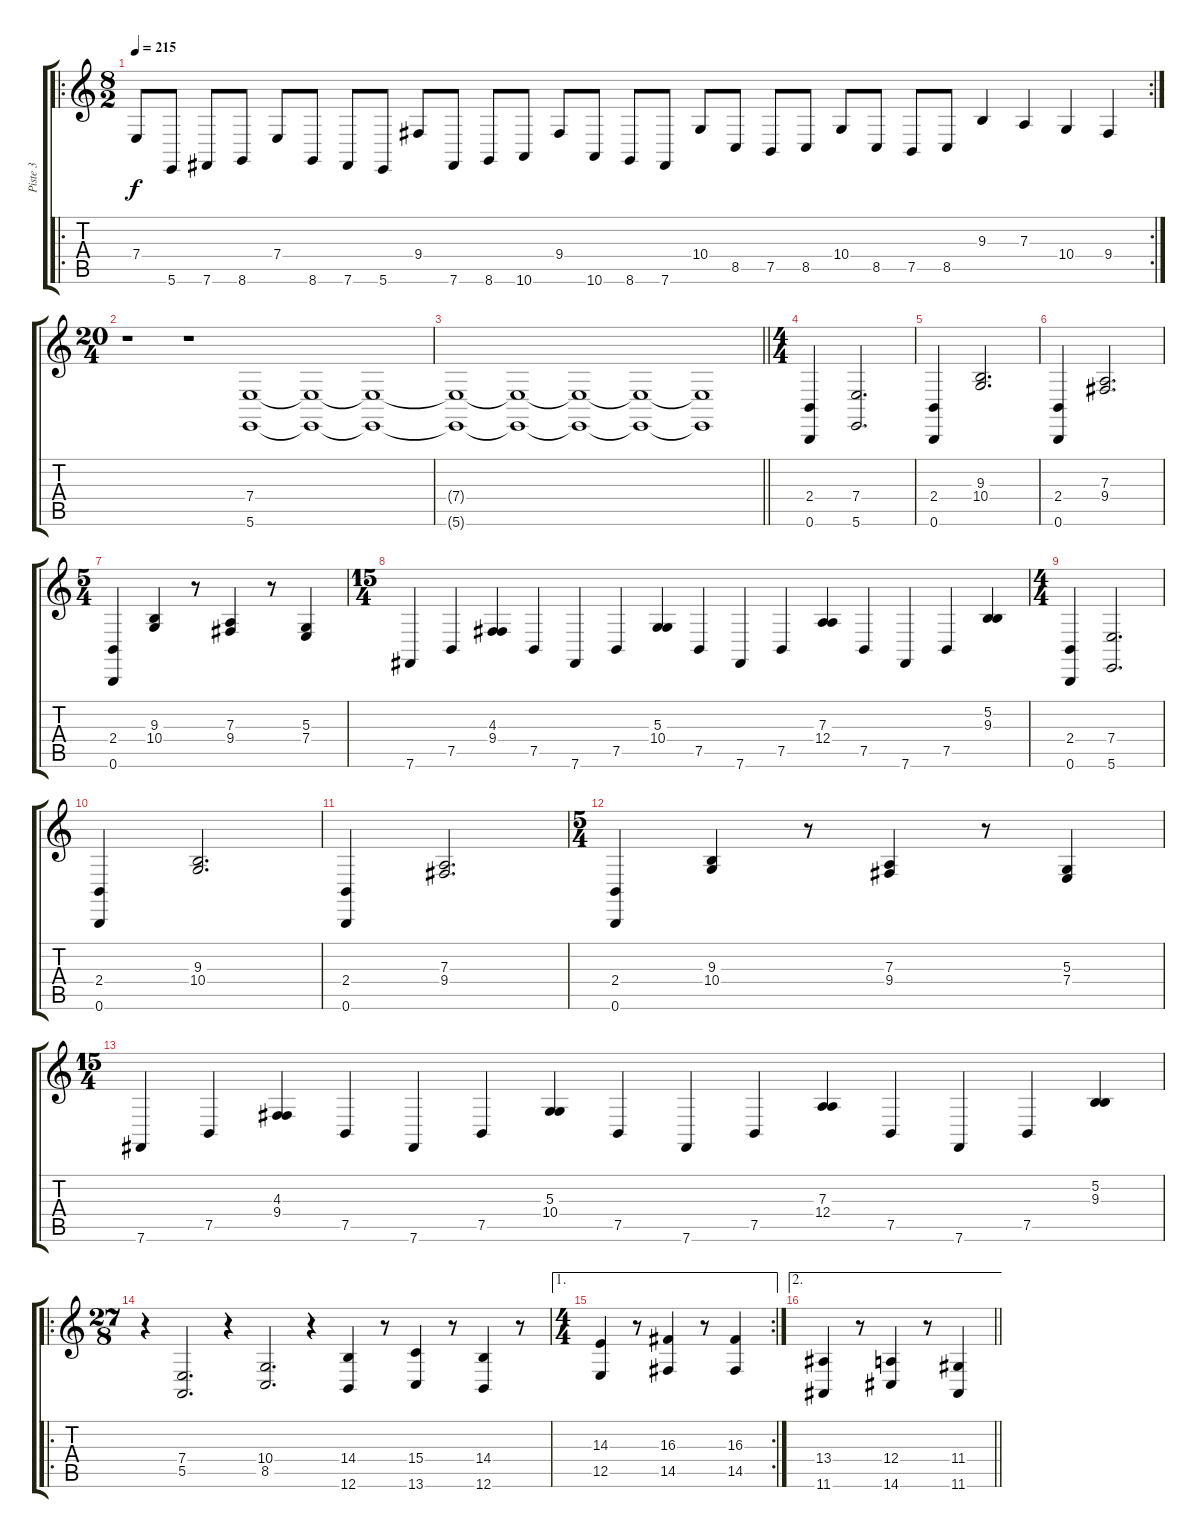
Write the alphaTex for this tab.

\track ("Piste 3" "Piste 3") {instrument stringensemble1}
\staff {score tabs}
\tuning (B3 Gb3 D3 A2 E2 B1) {hide}
\ro
\rc 2
\ts (8 2)
\tempo 215
\clef g2
\ks c
7.4.8{dy f} 5.6.8 7.6.8 8.6.8 7.4.8 8.6.8 7.6.8 5.6.8 9.4.8 7.6.8 8.6.8 10.6.8 9.4.8 10.6.8 8.6.8 7.6.8 10.4.8 8.5.8 7.5.8 8.5.8 10.4.8 8.5.8 7.5.8 8.5.8 9.3.4 7.3.4 10.4.4 9.4.4 |
\ts (20 4)
r.1 r.1 (7.4 5.6).1 (7.4{t} 5.6{t}).1 (7.4{t} 5.6{t}).1 |
\barLineRight lightlight
(7.4{t} 5.6{t}).1 (7.4{t} 5.6{t}).1 (7.4{t} 5.6{t}).1 (7.4{t} 5.6{t}).1 (7.4{t} 5.6{t}).1 |
\ts (4 4)
(2.4 0.6).4 (7.4 5.6).2{d} |
(2.4 0.6).4 (9.3 10.4).2{d} |
(2.4 0.6).4 (7.3 9.4).2{d} |
\ts (5 4)
(2.4 0.6).4 (9.3 10.4).4 r.8 (7.3 9.4).4 r.8 (5.3 7.4).4 |
\ts (15 4)
7.6.4 7.5.4 (4.3 9.4).4 7.5.4 7.6.4 7.5.4 (5.3 10.4).4 7.5.4 7.6.4 7.5.4 (7.3 12.4).4 7.5.4 7.6.4 7.5.4 (5.2 9.3).4 |
\ts (4 4)
(2.4 0.6).4 (7.4 5.6).2{d} |
(2.4 0.6).4 (9.3 10.4).2{d} |
(2.4 0.6).4 (7.3 9.4).2{d} |
\ts (5 4)
(2.4 0.6).4 (9.3 10.4).4 r.8 (7.3 9.4).4 r.8 (5.3 7.4).4 |
\ts (15 4)
7.6.4 7.5.4 (4.3 9.4).4 7.5.4 7.6.4 7.5.4 (5.3 10.4).4 7.5.4 7.6.4 7.5.4 (7.3 12.4).4 7.5.4 7.6.4 7.5.4 (5.2 9.3).4 |
\ro
\ts (27 8)
r.4 (7.4 5.5).2{d} r.4 (10.4 8.5).2{d} r.4 (14.4 12.6).4 r.8 (15.4 13.6).4 r.8 (14.4 12.6).4 r.8 |
\ae 1
\rc 2
\ts (4 4)
(14.3 12.5).4 r.8 (16.3 14.5).4 r.8 (16.3 14.5).4 |
\ae 2
\barLineRight lightlight
(13.4 11.6).4 r.8 (12.4 14.6).4 r.8 (11.4 11.6).4
